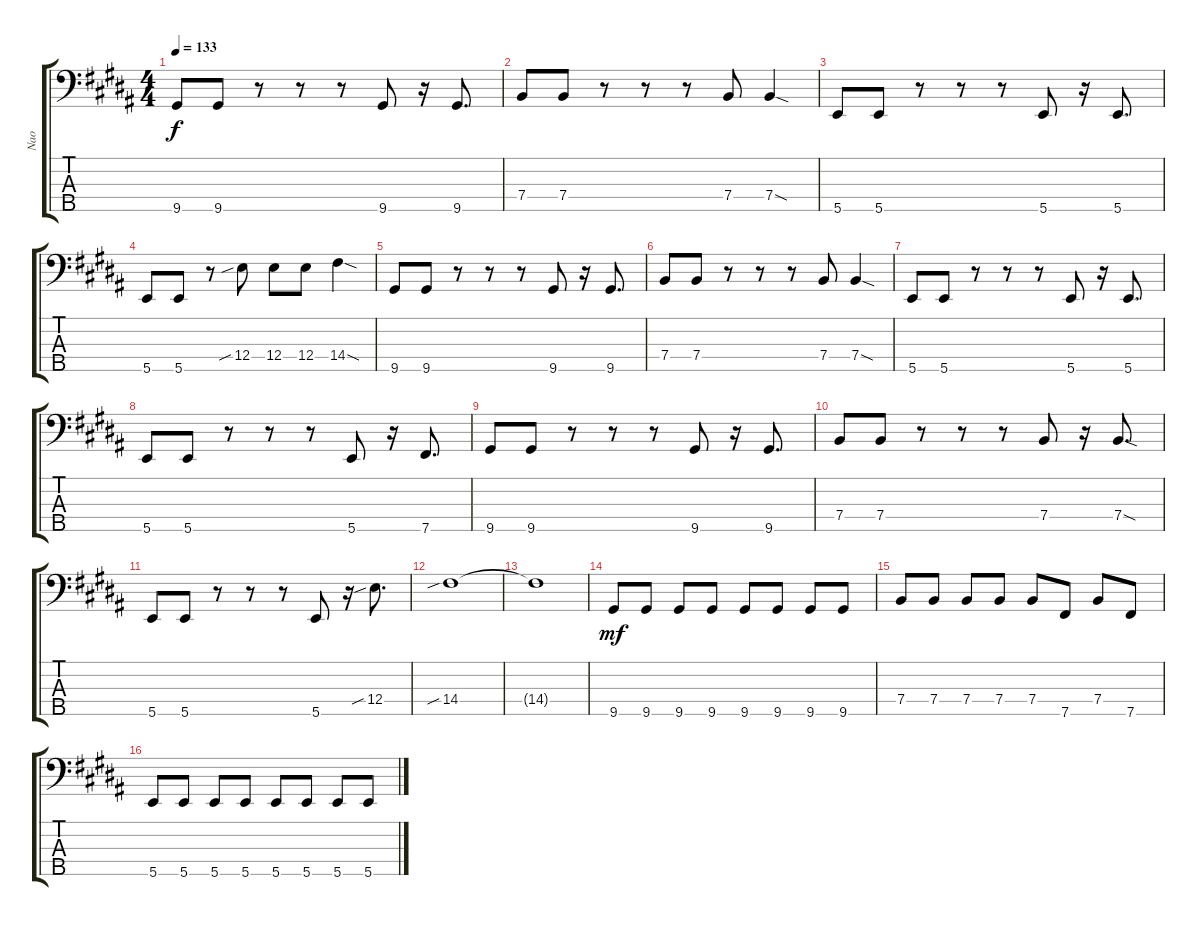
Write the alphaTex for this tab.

\track ("Nao" "Nao") {instrument electricbassfinger}
\staff {score tabs}
\tuning (G2 D2 A1 E1 B0) {hide}
\ts (4 4)
\tempo 133
\clef f4
\ks b
9.5.8{dy f} 9.5.8 r.8 r.8 r.8 9.5.8 r.16 9.5.8{d} |
7.4.8 7.4.8 r.8 r.8 r.8 7.4.8 7.4{sod}.4 |
5.5.8 5.5.8 r.8 r.8 r.8 5.5.8 r.16 5.5.8{d} |
5.5.8 5.5.8 r.8 12.4{sib}.8 12.4.8 12.4.8 14.4{sod}.4 |
9.5.8 9.5.8 r.8 r.8 r.8 9.5.8 r.16 9.5.8{d} |
7.4.8 7.4.8 r.8 r.8 r.8 7.4.8 7.4{sod}.4 |
5.5.8 5.5.8 r.8 r.8 r.8 5.5.8 r.16 5.5.8{d} |
5.5.8 5.5.8 r.8 r.8 r.8 5.5.8 r.16 7.5.8{d} |
9.5.8 9.5.8 r.8 r.8 r.8 9.5.8 r.16 9.5.8{d} |
7.4.8 7.4.8 r.8 r.8 r.8 7.4.8 r.16 7.4{sod}.8{d} |
5.5.8 5.5.8 r.8 r.8 r.8 5.5.8 r.16 12.4{sib}.8{d} |
14.4{sib}.1 |
14.4{t}.1 |
9.5.8{dy mf} 9.5.8 9.5.8 9.5.8 9.5.8 9.5.8 9.5.8 9.5.8 |
7.4.8 7.4.8 7.4.8 7.4.8 7.4.8 7.5.8 7.4.8 7.5.8 |
5.5.8 5.5.8 5.5.8 5.5.8 5.5.8 5.5.8 5.5.8 5.5.8
